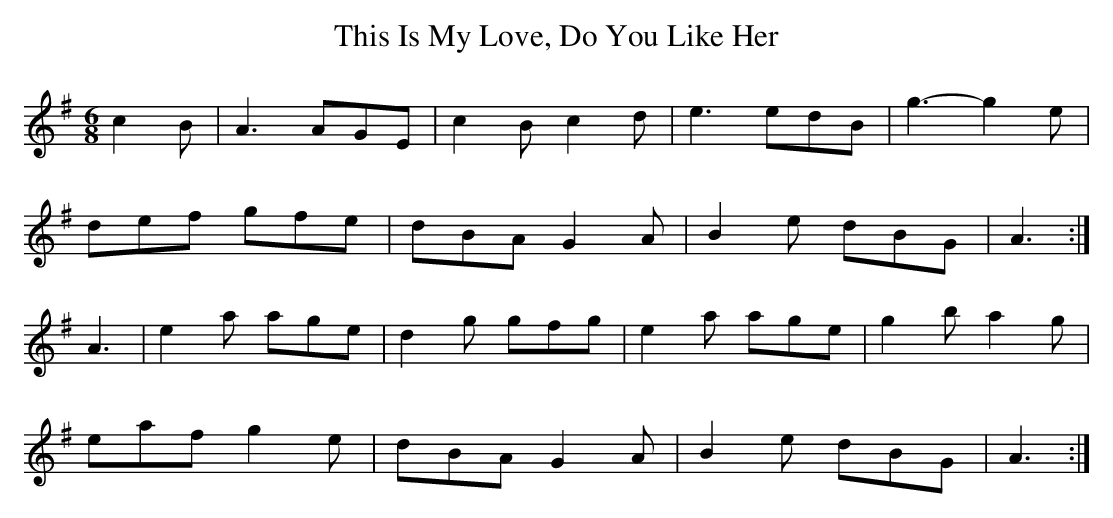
X:1
T:This Is My Love, Do You Like Her
M:6/8
L:1/8
K:A Dorian
c2B|A3 AGE|c2B c2d|e3 edB|g3-g2e|!
def gfe|dBA G2A|B2e dBG|A3:|!
A3|e2a age|d2g gfg|e2a age|g2b a2g|!
eaf g2e|dBA G2A|B2e dBG|A3:|/!
